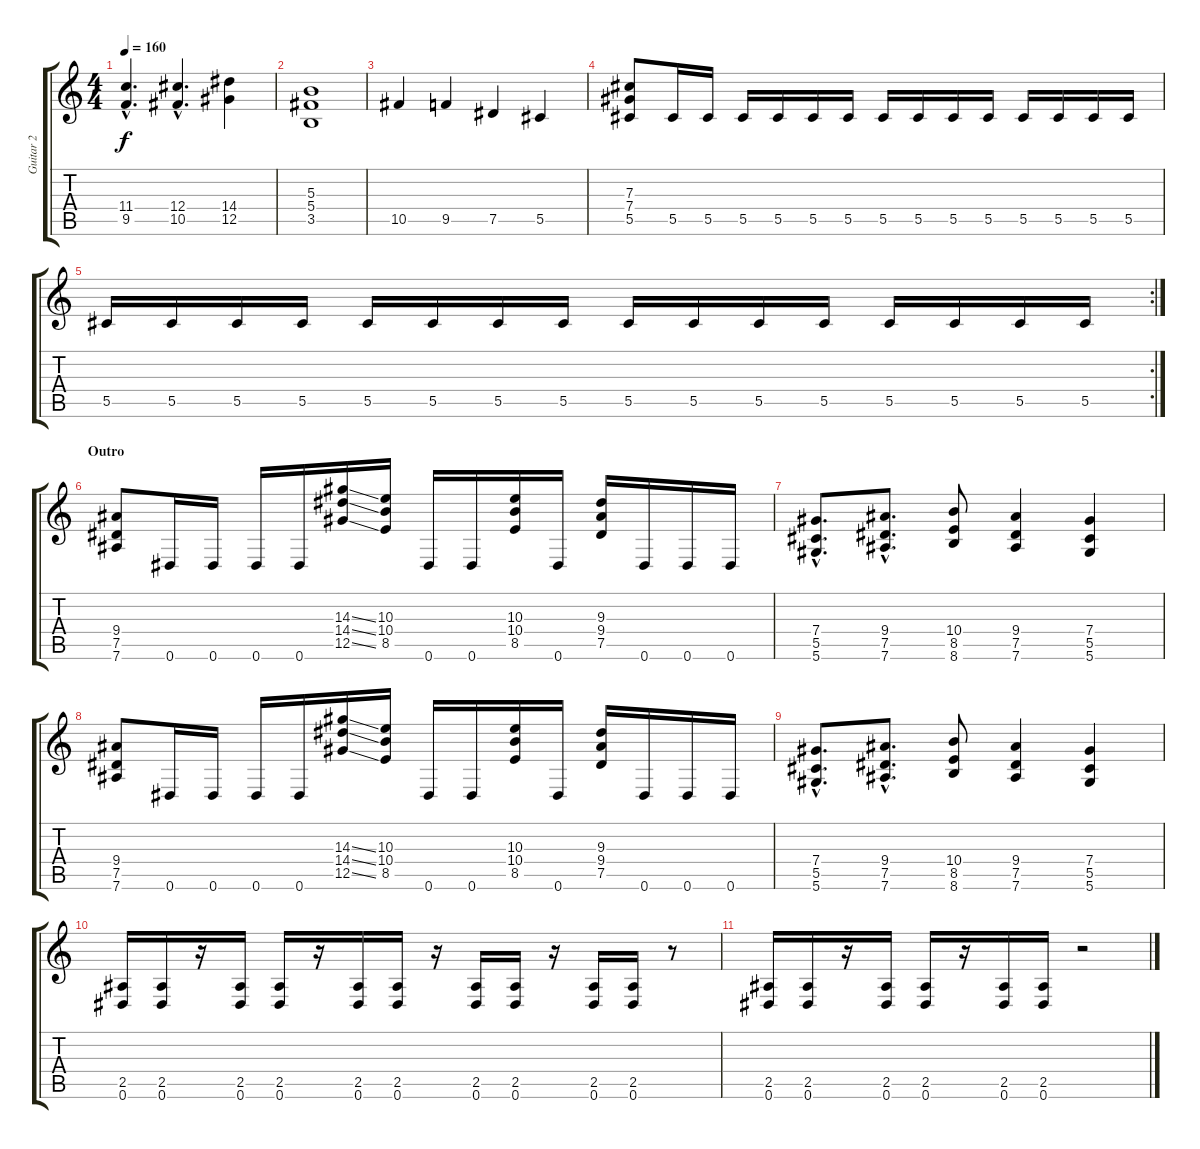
\track ("Guitar 2" "Guitar 2") {instrument overdrivenguitar}
\staff {score tabs}
\tuning (Eb4 Bb3 Gb3 Db3 Ab2 Eb2) {hide}
\ts (4 4)
\tempo 160
\clef g2
\ks c
(11.4{hac} 9.5{hac}).4{d dy f} (12.4{hac} 10.5{hac}).4{d} (14.4 12.5).4 |
(5.3 5.4 3.5).1 |
10.5.4 9.5.4 7.5.4 5.5.4 |
(7.3 7.4 5.5).8 5.5.16 5.5.16 5.5.16 5.5.16 5.5.16 5.5.16 5.5.16 5.5.16 5.5.16 5.5.16 5.5.16 5.5.16 5.5.16 5.5.16 |
\rc 2
5.5.16 5.5.16 5.5.16 5.5.16 5.5.16 5.5.16 5.5.16 5.5.16 5.5.16 5.5.16 5.5.16 5.5.16 5.5.16 5.5.16 5.5.16 5.5.16 |
\section ("" "Outro")
(9.4 7.5 7.6).8 0.6.16 0.6.16 0.6.16 0.6.16 (14.3{ss} 14.4{ss} 12.5{ss}).16 (10.3 10.4 8.5).16 0.6.16 0.6.16 (10.3 10.4 8.5).16 0.6.16 (9.3 9.4 7.5).16 0.6.16 0.6.16 0.6.16 |
(7.4{hac} 5.5{hac} 5.6{hac}).8{d} (9.4{hac} 7.5{hac} 7.6{hac}).8{d} (10.4 8.5 8.6).8 (9.4 7.5 7.6).4 (7.4 5.5 5.6).4 |
(9.4 7.5 7.6).8 0.6.16 0.6.16 0.6.16 0.6.16 (14.3{ss} 14.4{ss} 12.5{ss}).16 (10.3 10.4 8.5).16 0.6.16 0.6.16 (10.3 10.4 8.5).16 0.6.16 (9.3 9.4 7.5).16 0.6.16 0.6.16 0.6.16 |
(7.4{hac} 5.5{hac} 5.6{hac}).8{d} (9.4{hac} 7.5{hac} 7.6{hac}).8{d} (10.4 8.5 8.6).8 (9.4 7.5 7.6).4 (7.4 5.5 5.6).4 |
(2.5 0.6).16 (2.5 0.6).16 r.16 (2.5 0.6).16 (2.5 0.6).16 r.16 (2.5 0.6).16 (2.5 0.6).16 r.16 (2.5 0.6).16 (2.5 0.6).16 r.16 (2.5 0.6).16 (2.5 0.6).16 r.8 |
(2.5 0.6).16 (2.5 0.6).16 r.16 (2.5 0.6).16 (2.5 0.6).16 r.16 (2.5 0.6).16 (2.5 0.6).16 r.2
